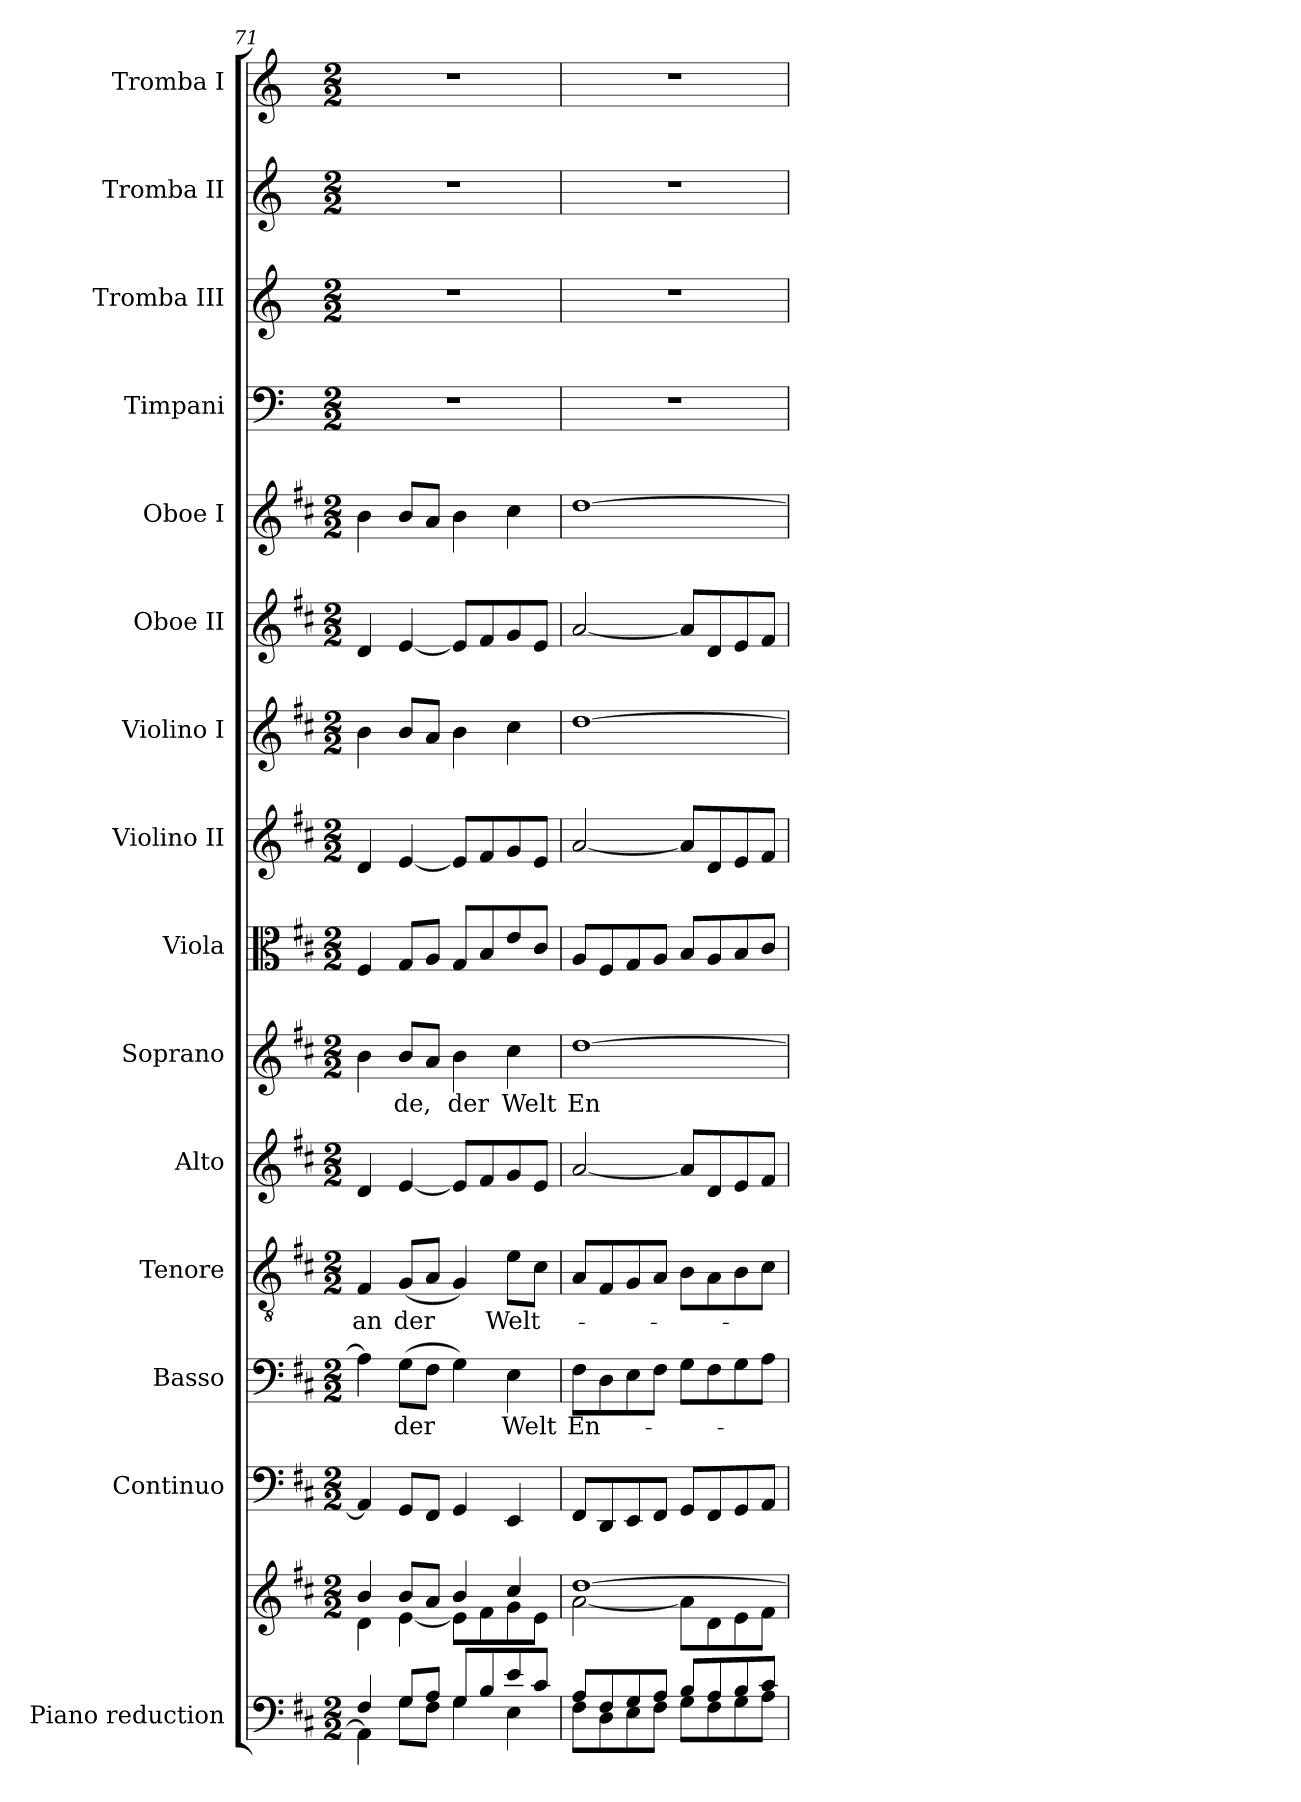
**kern	**kern	**kern	**kern	**text	**kern	**text	**kern	**kern	**text	**kern	**kern	**kern	**kern	**kern	**kern	**kern	**kern	**kern
*part15	*part15	*part14	*part13	*part13	*part12	*part12	*part11	*part10	*part10	*part9	*part8	*part7	*part6	*part5	*part4	*part3	*part2	*part1
*staff16	*staff15	*staff14	*staff13	*staff13	*staff12	*staff12	*staff11	*staff10	*staff10	*staff9	*staff8	*staff7	*staff6	*staff5	*staff4	*staff3	*staff2	*staff1
*I"Piano reduction	*	*I"Continuo	*I"Basso	*	*I"Tenore	*	*I"Alto	*I"Soprano	*	*I"Viola	*I"Violino II	*I"Violino I	*I"Oboe II	*I"Oboe I	*I"Timpani	*I"Tromba III	*I"Tromba II	*I"Tromba I
*I'Pno	*	*	*	*	*	*	*	*	*	*I'Vla	*I'Vln	*I'Vln	*I'Ob	*I'Ob	*I'Timp	*	*	*
*clefF4	*clefG2	*clefF4	*clefF4	*	*clefGv2	*	*clefG2	*clefG2	*	*clefC3	*clefG2	*clefG2	*clefG2	*clefG2	*clefF4	*clefG2	*clefG2	*clefG2
*	*	*	*	*	*	*	*	*	*	*	*	*	*	*	*	*ITrd-1c-2	*ITrd-1c-2	*ITrd-1c-2
*k[f#c#]	*k[f#c#]	*k[f#c#]	*k[f#c#]	*	*k[f#c#]	*	*k[f#c#]	*k[f#c#]	*	*k[f#c#]	*k[f#c#]	*k[f#c#]	*k[f#c#]	*k[f#c#]	*k[]	*k[f#c#]	*k[f#c#]	*k[f#c#]
*M2/2	*M2/2	*M2/2	*M2/2	*	*M2/2	*	*M2/2	*M2/2	*	*M2/2	*M2/2	*M2/2	*M2/2	*M2/2	*M2/2	*M2/2	*M2/2	*M2/2
=71	=71	=71	=71	=71	=71	=71	=71	=71	=71	=71	=71	=71	=71	=71	=71	=71	=71	=71
*^	*^	*	*	*	*	*	*	*	*	*	*	*	*	*	*	*	*	*
!	!	!	!	!	!	!	!	!LO:LY:b	!	!	!	!	!	!	!	!	!	!	!	!
4F#/	4AA\]	4b/	4d\	4AA/]	4A\]	.	4F#/	an	4d/	4b\	.	4F#/	4d/	4b\	4d/	4b\	1r	1r	1r	1r
!	!	!	!	!	!	!LO:LY:b	!	!LO:LY:b	!	!	!LO:LY:b	!	!	!	!	!	!	!	!	!
8G/L	8G\L	8b/L	[4e\	8GG/L	(8G\L	der	(8G/L	der	[4e/	8b/L	-de,	8G/L	[4e/	8b/L	[4e/	8b/L	.	.	.	.
8A/J	8F#\J	8a/J	.	8FF#/J	8F#\J	.	8A/J	.	.	8a/J	.	8A/J	.	8a/J	.	8a/J	.	.	.	.
!	!	!	!	!	!	!	!	!	!	!	!LO:LY:b	!	!	!	!	!	!	!	!	!
8G/L	4G\	4b/	8e\L]	4GG/	4G\)	.	4G/)	.	8e/L]	4b\	der	8G/L	8e/L]	4b\	8e/L]	4b\	.	.	.	.
8B/	.	.	8f#\	.	.	.	.	.	8f#/	.	.	8B/	8f#/	.	8f#/	.	.	.	.	.
!	!	!	!	!	!	!LO:LY:b	!	!LO:LY:b	!	!	!LO:LY:b	!	!	!	!	!	!	!	!	!
8e/	4E\	4cc#/	8g\	4EE/	4E\	Welt	8e\L	Welt-	8g/	4cc#\	Welt	8e/	8g/	4cc#\	8g/	4cc#\	.	.	.	.
8c#/J	.	.	8e\J	.	.	.	8c#\J	.	8e/J	.	.	8c#/J	8e/J	.	8e/J	.	.	.	.	.
=72	=72	=72	=72	=72	=72	=72	=72	=72	=72	=72	=72	=72	=72	=72	=72	=72	=72	=72	=72	=72
!	!	!	!	!	!	!LO:LY:b	!	!	!	!	!LO:LY:b	!	!	!	!	!	!	!	!	!
8A/L	8F#\L	[1dd	[2a\	8FF#/L	8F#\L	En-	8A/L	.	[2a/	[1dd	En-	8A/L	[2a/	[1dd	[2a/	[1dd	1r	1r	1r	1r
8F#/	8D\	.	.	8DD/	8D\	.	8F#/	.	.	.	.	8F#/	.	.	.	.	.	.	.	.
8G/	8E\	.	.	8EE/	8E\	.	8G/	.	.	.	.	8G/	.	.	.	.	.	.	.	.
8A/J	8F#\J	.	.	8FF#/J	8F#\J	.	8A/J	.	.	.	.	8A/J	.	.	.	.	.	.	.	.
8B/L	8G\L	.	8a\L]	8GG/L	8G\L	.	8B\L	.	8a/L]	.	.	8B/L	8a/L]	.	8a/L]	.	.	.	.	.
8A/	8F#\	.	8d\	8FF#/	8F#\	.	8A\	.	8d/	.	.	8A/	8d/	.	8d/	.	.	.	.	.
8B/	8G\	.	8e\	8GG/	8G\	.	8B\	.	8e/	.	.	8B/	8e/	.	8e/	.	.	.	.	.
8c#/J	8A\J	.	8f#\J	8AA/J	8A\J	.	8c#\J	.	8f#/J	.	.	8c#/J	8f#/J	.	8f#/J	.	.	.	.	.
*v	*v	*	*	*	*	*	*	*	*	*	*	*	*	*	*	*	*	*	*	*
*	*v	*v	*	*	*	*	*	*	*	*	*	*	*	*	*	*	*	*	*
=	=	=	=	=	=	=	=	=	=	=	=	=	=	=	=	=	=	=
*-	*-	*-	*-	*-	*-	*-	*-	*-	*-	*-	*-	*-	*-	*-	*-	*-	*-	*-
